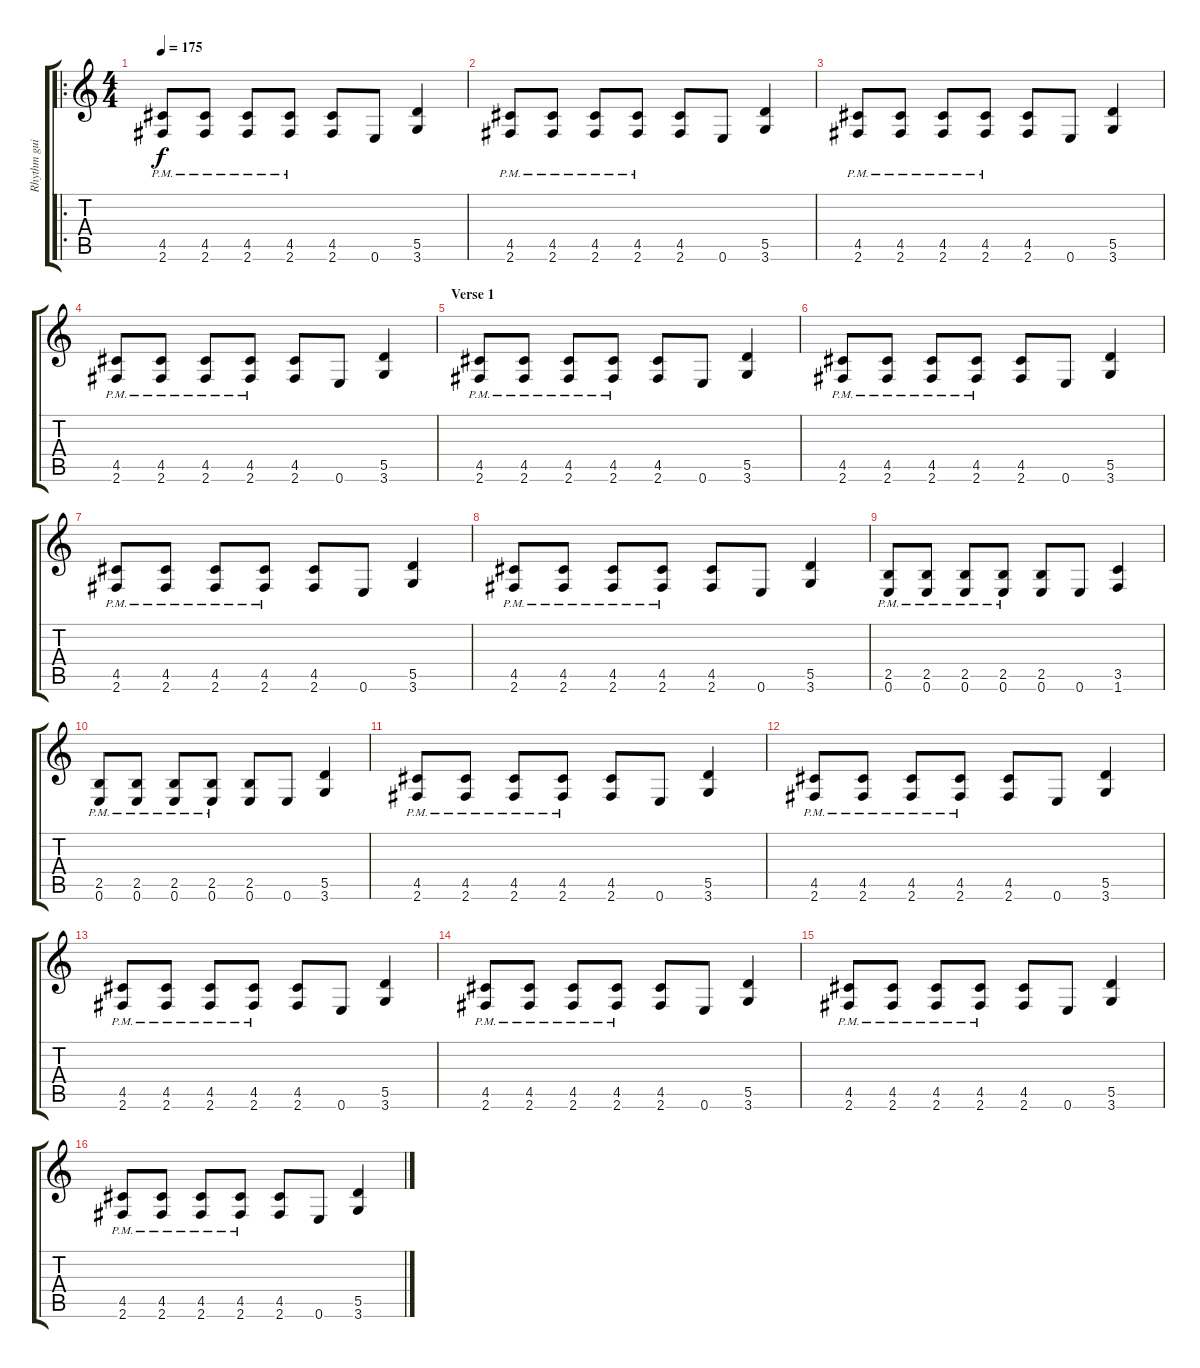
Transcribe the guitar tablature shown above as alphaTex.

\track ("Rhythm guitar" "Rhythm gui") {instrument distortionguitar}
\staff {score tabs}
\tuning (E4 B3 G3 D3 A2 E2) {hide}
\ro
\ts (4 4)
\tempo 175
\clef g2
\ks c
(4.5{pm} 2.6{pm}).8{dy f instrument distortionguitar} (4.5{pm} 2.6{pm}).8 (4.5{pm} 2.6{pm}).8 (4.5{pm} 2.6{pm}).8 (4.5 2.6).8 0.6.8 (5.5 3.6).4 |
(4.5{pm} 2.6{pm}).8 (4.5{pm} 2.6{pm}).8 (4.5{pm} 2.6{pm}).8 (4.5{pm} 2.6{pm}).8 (4.5 2.6).8 0.6.8 (5.5 3.6).4 |
(4.5{pm} 2.6{pm}).8 (4.5{pm} 2.6{pm}).8 (4.5{pm} 2.6{pm}).8 (4.5{pm} 2.6{pm}).8 (4.5 2.6).8 0.6.8 (5.5 3.6).4 |
(4.5{pm} 2.6{pm}).8 (4.5{pm} 2.6{pm}).8 (4.5{pm} 2.6{pm}).8 (4.5{pm} 2.6{pm}).8 (4.5 2.6).8 0.6.8 (5.5 3.6).4 |
\section ("" "Verse 1")
(4.5{pm} 2.6{pm}).8 (4.5{pm} 2.6{pm}).8 (4.5{pm} 2.6{pm}).8 (4.5{pm} 2.6{pm}).8 (4.5 2.6).8 0.6.8 (5.5 3.6).4 |
(4.5{pm} 2.6{pm}).8 (4.5{pm} 2.6{pm}).8 (4.5{pm} 2.6{pm}).8 (4.5{pm} 2.6{pm}).8 (4.5 2.6).8 0.6.8 (5.5 3.6).4 |
(4.5{pm} 2.6{pm}).8 (4.5{pm} 2.6{pm}).8 (4.5{pm} 2.6{pm}).8 (4.5{pm} 2.6{pm}).8 (4.5 2.6).8 0.6.8 (5.5 3.6).4 |
(4.5{pm} 2.6{pm}).8 (4.5{pm} 2.6{pm}).8 (4.5{pm} 2.6{pm}).8 (4.5{pm} 2.6{pm}).8 (4.5 2.6).8 0.6.8 (5.5 3.6).4 |
(2.5{pm} 0.6{pm}).8 (2.5{pm} 0.6{pm}).8 (2.5{pm} 0.6{pm}).8 (2.5{pm} 0.6{pm}).8 (2.5 0.6).8 0.6.8 (3.5 1.6).4 |
(2.5{pm} 0.6{pm}).8 (2.5{pm} 0.6{pm}).8 (2.5{pm} 0.6{pm}).8 (2.5{pm} 0.6{pm}).8 (2.5 0.6).8 0.6.8 (5.5 3.6).4 |
(4.5{pm} 2.6{pm}).8 (4.5{pm} 2.6{pm}).8 (4.5{pm} 2.6{pm}).8 (4.5{pm} 2.6{pm}).8 (4.5 2.6).8 0.6.8 (5.5 3.6).4 |
(4.5{pm} 2.6{pm}).8 (4.5{pm} 2.6{pm}).8 (4.5{pm} 2.6{pm}).8 (4.5{pm} 2.6{pm}).8 (4.5 2.6).8 0.6.8 (5.5 3.6).4 |
(4.5{pm} 2.6{pm}).8 (4.5{pm} 2.6{pm}).8 (4.5{pm} 2.6{pm}).8 (4.5{pm} 2.6{pm}).8 (4.5 2.6).8 0.6.8 (5.5 3.6).4 |
(4.5{pm} 2.6{pm}).8 (4.5{pm} 2.6{pm}).8 (4.5{pm} 2.6{pm}).8 (4.5{pm} 2.6{pm}).8 (4.5 2.6).8 0.6.8 (5.5 3.6).4 |
(4.5{pm} 2.6{pm}).8 (4.5{pm} 2.6{pm}).8 (4.5{pm} 2.6{pm}).8 (4.5{pm} 2.6{pm}).8 (4.5 2.6).8 0.6.8 (5.5 3.6).4 |
(4.5{pm} 2.6{pm}).8 (4.5{pm} 2.6{pm}).8 (4.5{pm} 2.6{pm}).8 (4.5{pm} 2.6{pm}).8 (4.5 2.6).8 0.6.8 (5.5 3.6).4
